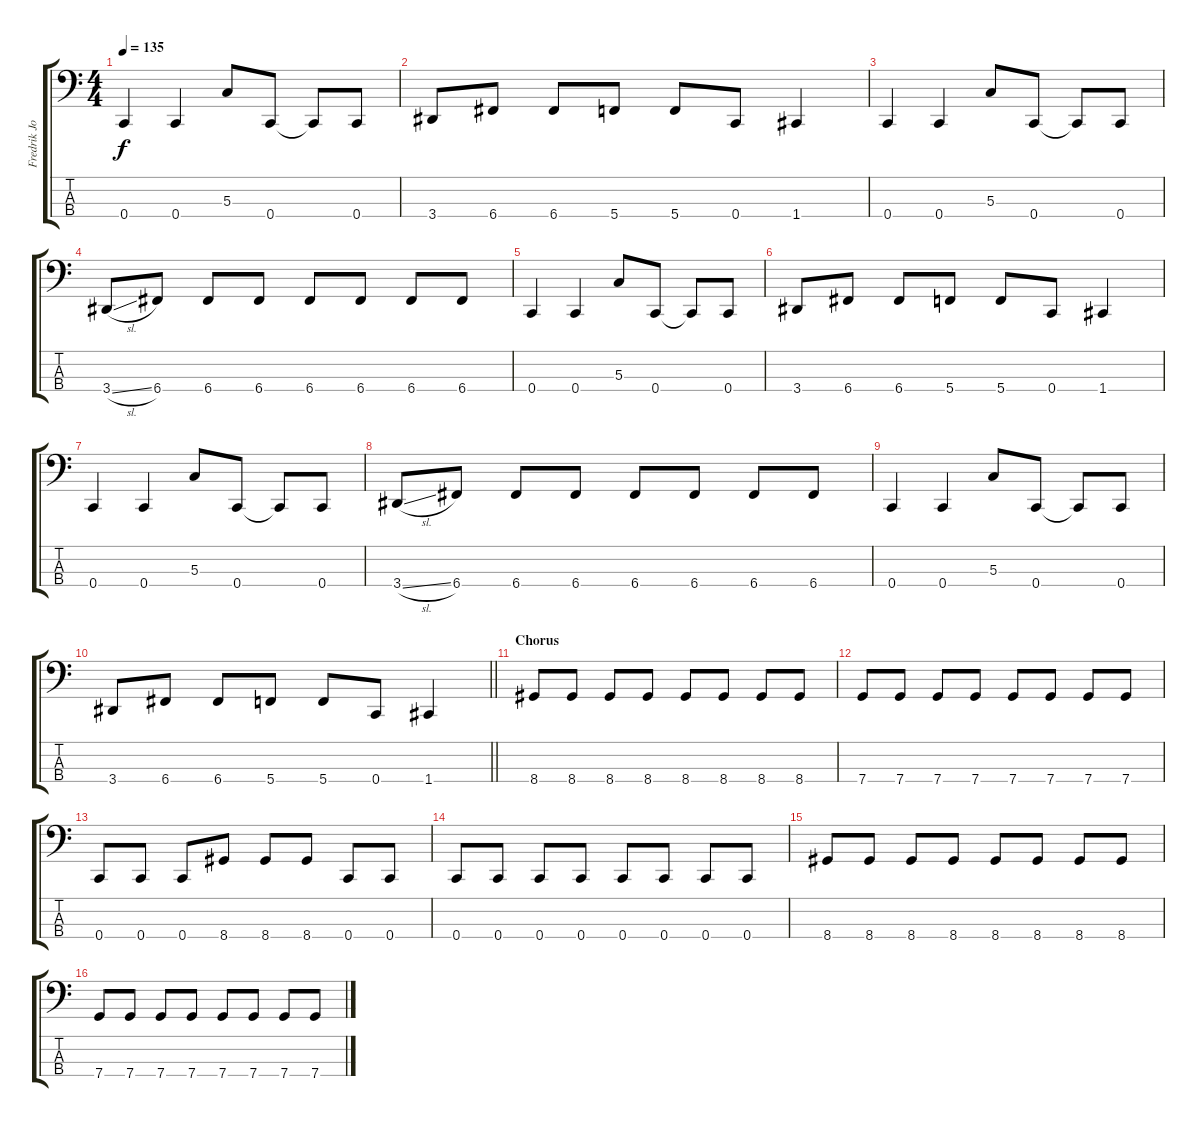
\track ("Fredrik Johansson " "Fredrik Jo") {instrument electricbassfinger}
\staff {score tabs}
\tuning (F2 C2 G1 C1) {hide}
\ts (4 4)
\tempo 135
\clef f4
\ks c
0.4.4{dy f} 0.4.4 5.3.8 0.4.8 0.4{t}.8 0.4.8 |
3.4.8 6.4.8 6.4.8 5.4.8 5.4.8 0.4.8 1.4.4 |
0.4.4 0.4.4 5.3.8 0.4.8 0.4{t}.8 0.4.8 |
3.4{sl}.8 6.4.8 6.4.8 6.4.8 6.4.8 6.4.8 6.4.8 6.4.8 |
0.4.4 0.4.4 5.3.8 0.4.8 0.4{t}.8 0.4.8 |
3.4.8 6.4.8 6.4.8 5.4.8 5.4.8 0.4.8 1.4.4 |
0.4.4 0.4.4 5.3.8 0.4.8 0.4{t}.8 0.4.8 |
3.4{sl}.8 6.4.8 6.4.8 6.4.8 6.4.8 6.4.8 6.4.8 6.4.8 |
0.4.4 0.4.4 5.3.8 0.4.8 0.4{t}.8 0.4.8 |
\barLineRight lightlight
3.4.8 6.4.8 6.4.8 5.4.8 5.4.8 0.4.8 1.4.4 |
\section ("" "Chorus")
8.4.8 8.4.8 8.4.8 8.4.8 8.4.8 8.4.8 8.4.8 8.4.8 |
7.4.8 7.4.8 7.4.8 7.4.8 7.4.8 7.4.8 7.4.8 7.4.8 |
0.4.8 0.4.8 0.4.8 8.4.8 8.4.8 8.4.8 0.4.8 0.4.8 |
0.4.8 0.4.8 0.4.8 0.4.8 0.4.8 0.4.8 0.4.8 0.4.8 |
8.4.8 8.4.8 8.4.8 8.4.8 8.4.8 8.4.8 8.4.8 8.4.8 |
7.4.8 7.4.8 7.4.8 7.4.8 7.4.8 7.4.8 7.4.8 7.4.8
